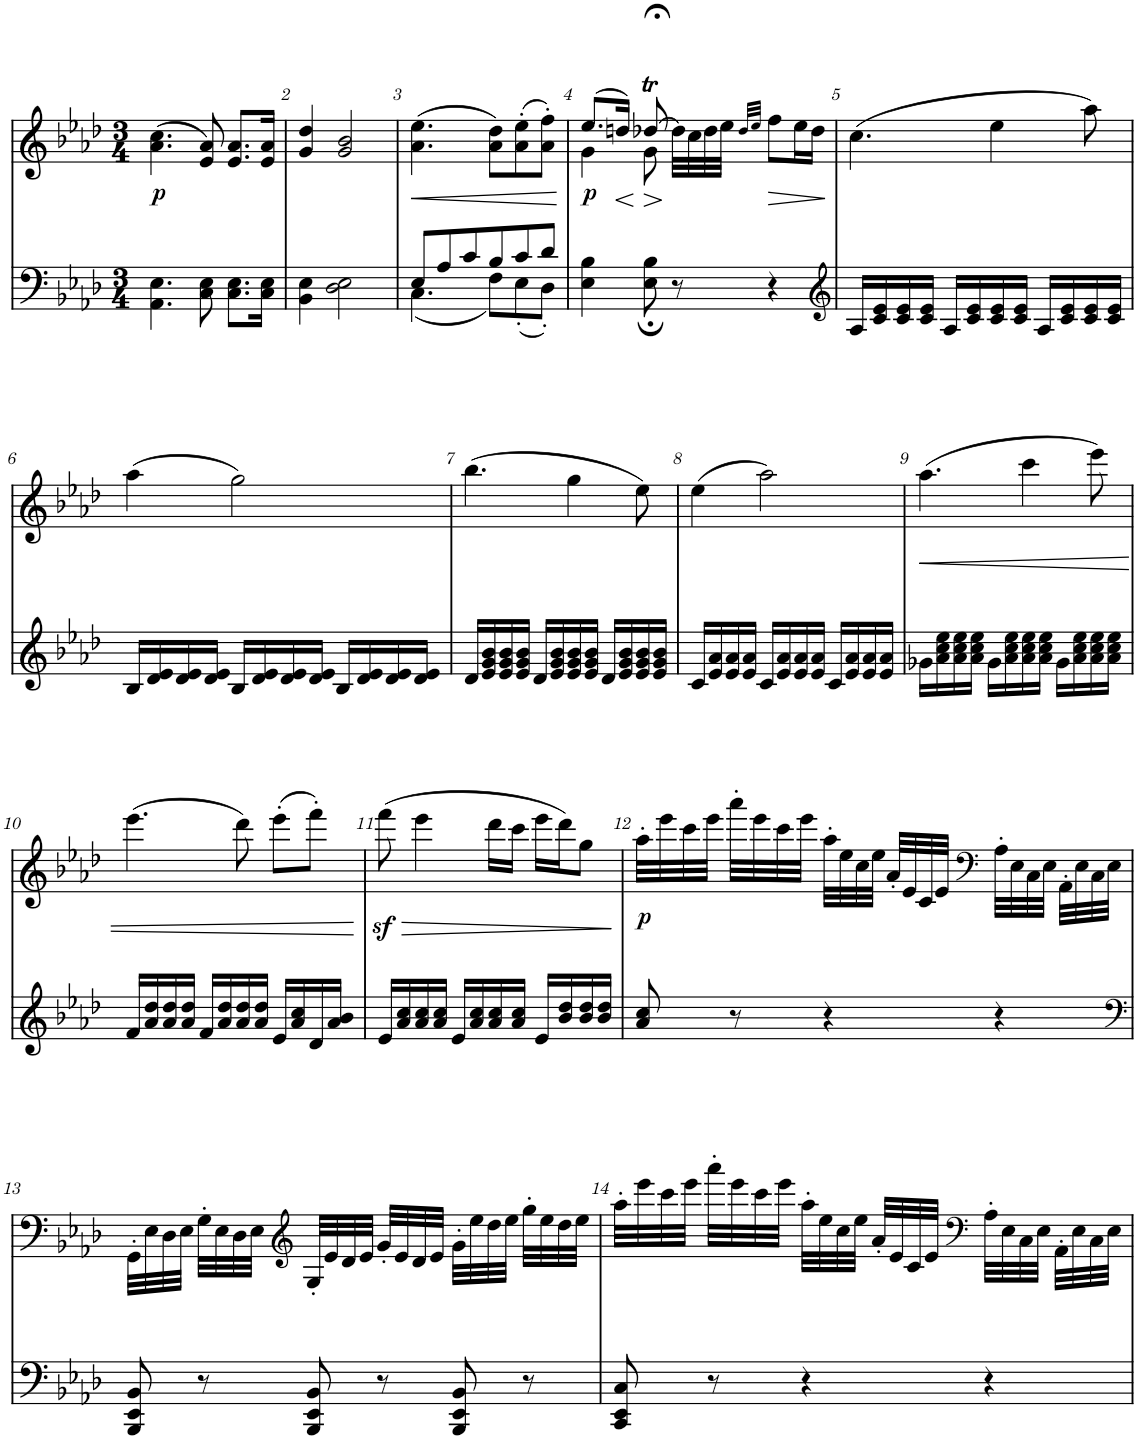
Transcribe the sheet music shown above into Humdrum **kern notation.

**kern	**kern	**text	**dynam
*part2	*part1	*part1	*part1
*staff2	*staff1	*staff1	*staff1
*I"Piano	*I"Piano	*	*
*I'Pno	*I'Pno	*	*
*clefF4	*clefG2	*	*
*k[b-e-a-d-]	*k[b-e-a-d-]	*	*
*A-:	*A-:	*	*
*M3/4	*M3/4	*	*
=1	=1	=1	=1
!	!	!LO:LY:b	!
4.AA-\ 4.E-\	(4.a-\ 4.cc\	.	.
8C\ 8E-\	8e-/ 8a-/)	.	.
8.C\ 8.E-\L	8.e-/ 8.a-/L	.	.
16C\ 16E-\Jk	16e-/ 16a-/Jk	.	.
=2	=2	=2	=2
4BB-\ 4E-\	4g/ 4dd-/	.	.
2D-\ 2E-\	2g/ 2b-/	.	.
=3	=3	=3	=3
*^	*	*	*
!	!	!	!	!LO:HP:b
8E-/L	(4.C\	(4.a-\ 4.ee-\	.	<
8A-/	.	.	.	.
8c/	.	.	.	.
8B-/	8F\L)	8a-\ 8dd-\L)	.	.
8c/	(8E-'\	(8a-\' 8ee-\'	.	.
8d-/J	8D-'\J)	8a-\' 8ff\'J)	.	.
*v	*v	*	*	*
.	.	.	[
=4	=4	=4	=4
*	*^	*	*
!	!	!	!LO:LY:b	!
4E-\ 4B-\	(8.ee-/L	4g\	.	.
!	!	!	!	!LO:HP:b
.	16ddn/Jk)	.	.	<
!	!	!	!	!LO:HP:n=1:b
8E-\; 8B-\;	[8dd-X;<T/	8g\	.	[ >
8r	8ryy	32dd-\LLL]	.	]
.	.	32cc\	.	.
.	.	32dd-\	.	.
.	.	32ee-\JJJ	.	.
.	.	32qdd-/LLL	.	.
.	.	32qee-/JJJ	.	.
!	!	!	!	!LO:HP:b
4r	4ryy	8ff\L	.	>
.	.	16ee-\L	.	.
.	.	16dd-\JJ	.	.
*	*v	*v	*	*
.	.	.	]
=5	=5	=5	=5
*clefG2	*	*	*
16A-/LL	(4.cc\	.	.
16c/ 16e-/	.	.	.
16c/ 16e-/	.	.	.
16c/ 16e-/JJ	.	.	.
16A-/LL	.	.	.
16c/ 16e-/	.	.	.
16c/ 16e-/	4ee-\	.	.
16c/ 16e-/JJ	.	.	.
16A-/LL	.	.	.
16c/ 16e-/	.	.	.
16c/ 16e-/	8aa-\)	.	.
16c/ 16e-/JJ	.	.	.
!!LO:LB:g=z
=6	=6	=6	=6
16B-/LL	(4aa-\	.	.
16d-/ 16e-/	.	.	.
16d-/ 16e-/	.	.	.
16d-/ 16e-/JJ	.	.	.
16B-/LL	2gg\)	.	.
16d-/ 16e-/	.	.	.
16d-/ 16e-/	.	.	.
16d-/ 16e-/JJ	.	.	.
16B-/LL	.	.	.
16d-/ 16e-/	.	.	.
16d-/ 16e-/	.	.	.
16d-/ 16e-/JJ	.	.	.
=7	=7	=7	=7
16d-/LL	(4.bb-\	.	.
16e-/ 16g/ 16b-/	.	.	.
16e-/ 16g/ 16b-/	.	.	.
16e-/ 16g/ 16b-/JJ	.	.	.
16d-/LL	.	.	.
16e-/ 16g/ 16b-/	.	.	.
16e-/ 16g/ 16b-/	4gg\	.	.
16e-/ 16g/ 16b-/JJ	.	.	.
16d-/LL	.	.	.
16e-/ 16g/ 16b-/	.	.	.
16e-/ 16g/ 16b-/	8ee-\)	.	.
16e-/ 16g/ 16b-/JJ	.	.	.
=8	=8	=8	=8
16c/LL	(4ee-\	.	.
16e-/ 16a-/	.	.	.
16e-/ 16a-/	.	.	.
16e-/ 16a-/JJ	.	.	.
16c/LL	2aa-\)	.	.
16e-/ 16a-/	.	.	.
16e-/ 16a-/	.	.	.
16e-/ 16a-/JJ	.	.	.
16c/LL	.	.	.
16e-/ 16a-/	.	.	.
16e-/ 16a-/	.	.	.
16e-/ 16a-/JJ	.	.	.
=9	=9	=9	=9
!	!	!	!LO:HP:b
16g-X\LL	(4.aa-\	.	<
16a-\ 16cc\ 16ee-\	.	.	.
16a-\ 16cc\ 16ee-\	.	.	.
16a-\ 16cc\ 16ee-\JJ	.	.	.
16g-\LL	.	.	.
16a-\ 16cc\ 16ee-\	.	.	.
16a-\ 16cc\ 16ee-\	4ccc\	.	.
16a-\ 16cc\ 16ee-\JJ	.	.	.
16g-\LL	.	.	.
16a-\ 16cc\ 16ee-\	.	.	.
16a-\ 16cc\ 16ee-\	8eee-\)	.	.
16a-\ 16cc\ 16ee-\JJ	.	.	.
!!LO:LB:g=z
=10	=10	=10	=10
16f/LL	(4.eee-\	.	.
16a-/ 16dd-/	.	.	.
16a-/ 16dd-/	.	.	.
16a-/ 16dd-/JJ	.	.	.
16f/LL	.	.	.
16a-/ 16dd-/	.	.	.
16a-/ 16dd-/	8ddd-\)	.	.
16a-/ 16dd-/JJ	.	.	.
16e-/LL	(8eee-'\L	.	.
16a-/ 16cc/	.	.	.
16d-/	8fff'\J)	.	.
16a-/ 16b-/JJ	.	.	.
.	.	.	[
=11	=11	=11	=11
!	!	!	!LO:HP:b
16e-/LL	(8fffz<\	.	>
16a-/ 16cc/	.	.	.
16a-/ 16cc/	4eee-\	.	.
16a-/ 16cc/JJ	.	.	.
16e-/LL	.	.	.
16a-/ 16cc/	.	.	.
16a-/ 16cc/	16ddd-\LL	.	.
16a-/ 16cc/JJ	16ccc\JJ	.	.
16e-/LL	16eee-\LL	.	.
16b-/ 16dd-/	16ddd-\J)	.	.
16b-/ 16dd-/	8gg\J	.	.
16b-/ 16dd-/JJ	.	.	.
.	.	.	]
=12	=12	=12	=12
!	!	!LO:LY:b	!
8a-/ 8cc/	32aa-'\LLL	.	.
.	32eee-\	.	.
.	32ccc\	.	.
.	32eee-\JJJ	.	.
8r	32aaa-'\LLL	.	.
.	32eee-\	.	.
.	32ccc\	.	.
.	32eee-\JJJ	.	.
4r	32aa-'\LLL	.	.
.	32ee-\	.	.
.	32cc\	.	.
.	32ee-\JJJ	.	.
.	32a-'/LLL	.	.
.	32e-/	.	.
.	32c/	.	.
.	32e-/JJJ	.	.
*	*clefF4	*	*
4r	32A-'\LLL	.	.
.	32E-\	.	.
.	32C\	.	.
.	32E-\JJJ	.	.
.	32AA-'\LLL	.	.
.	32E-\	.	.
.	32C\	.	.
.	32E-\JJJ	.	.
!!LO:LB:g=z
=13	=13	=13	=13
*clefF4	*	*	*
8BBB-/ 8EE-/ 8BB-/	32GG'\LLL	.	.
.	32E-\	.	.
.	32D-\	.	.
.	32E-\JJJ	.	.
8r	32G'\LLL	.	.
.	32E-\	.	.
.	32D-\	.	.
.	32E-\JJJ	.	.
*	*clefG2	*	*
8BBB-/ 8EE-/ 8BB-/	32G'/LLL	.	.
.	32e-/	.	.
.	32d-/	.	.
.	32e-/JJJ	.	.
8r	32g'/LLL	.	.
.	32e-/	.	.
.	32d-/	.	.
.	32e-/JJJ	.	.
8BBB-/ 8EE-/ 8BB-/	32g'\LLL	.	.
.	32ee-\	.	.
.	32dd-\	.	.
.	32ee-\JJJ	.	.
8r	32gg'\LLL	.	.
.	32ee-\	.	.
.	32dd-\	.	.
.	32ee-\JJJ	.	.
=14	=14	=14	=14
8CC/ 8EE-/ 8C/	32aa-'\LLL	.	.
.	32eee-\	.	.
.	32ccc\	.	.
.	32eee-\JJJ	.	.
8r	32aaa-'\LLL	.	.
.	32eee-\	.	.
.	32ccc\	.	.
.	32eee-\JJJ	.	.
4r	32aa-'\LLL	.	.
.	32ee-\	.	.
.	32cc\	.	.
.	32ee-\JJJ	.	.
.	32a-'/LLL	.	.
.	32e-/	.	.
.	32c/	.	.
.	32e-/JJJ	.	.
*	*clefF4	*	*
4r	32A-'\LLL	.	.
.	32E-\	.	.
.	32C\	.	.
.	32E-\JJJ	.	.
.	32AA-'\LLL	.	.
.	32E-\	.	.
.	32C\	.	.
.	32E-\JJJ	.	.
=	=	=	=
*-	*-	*-	*-
